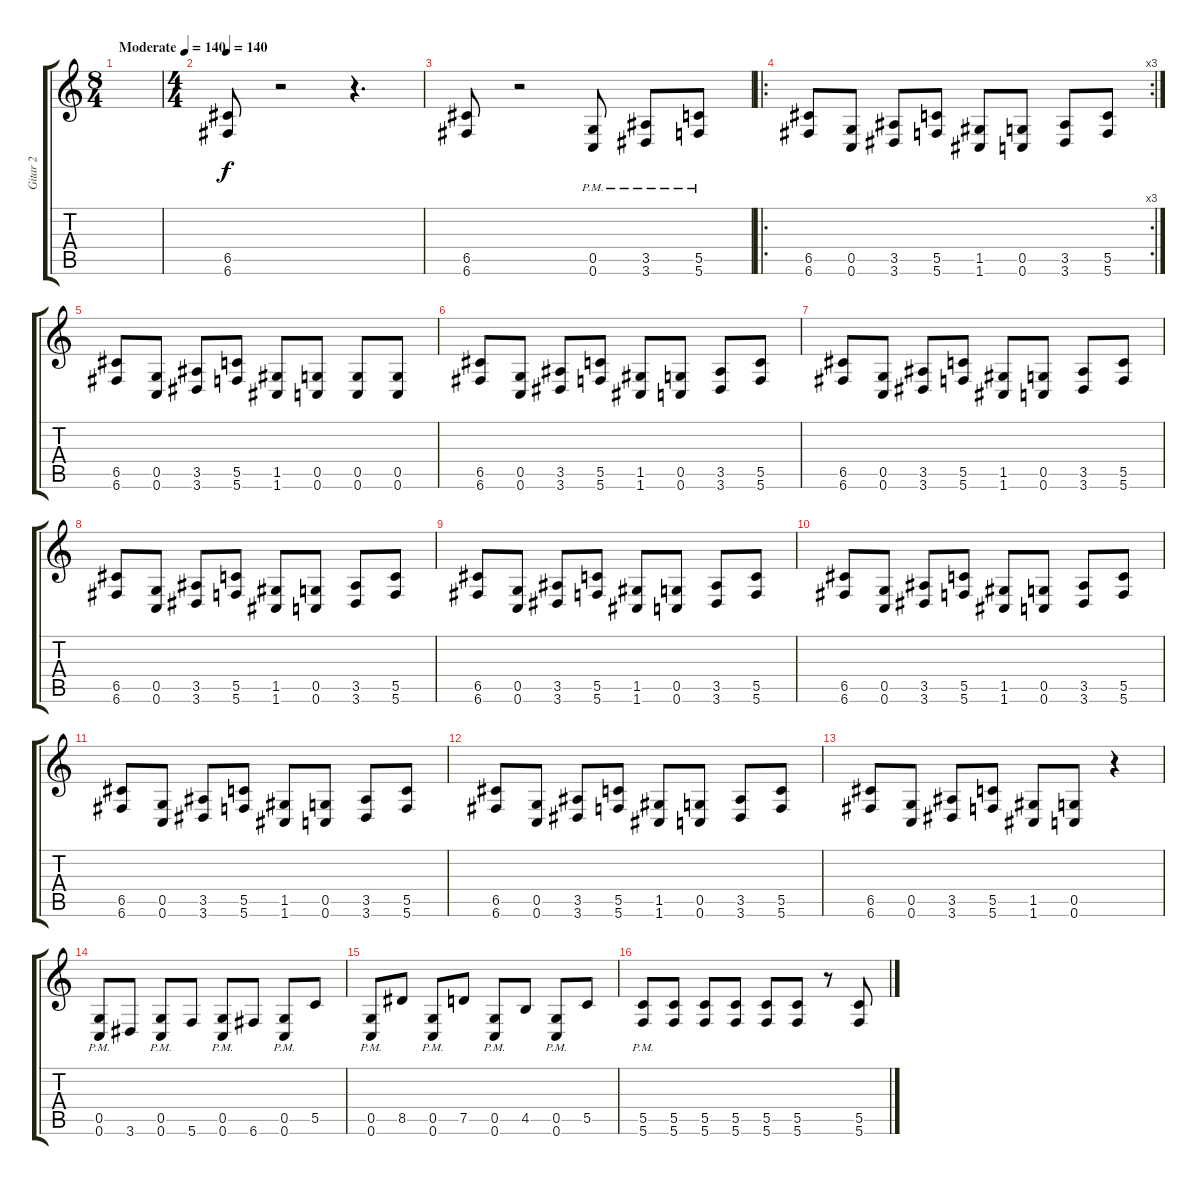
\track ("Gitar 2" "Gitar 2") {instrument distortionguitar}
\staff {score tabs}
\tuning (D4 A3 F3 C3 G2 C2) {hide}
\ts (8 4)
\tempo (140 "Moderate")
\clef g2
\ks c
|
\ts (4 4)
\tempo 140
(6.5 6.6).8 r.2 r.4{d} |
(6.5 6.6).8 r.2 (0.5{pm} 0.6{pm}).8 (3.5{pm} 3.6{pm}).8 (5.5{pm} 5.6{pm}).8 |
\ro
\rc 3
(6.5 6.6).8 (0.5 0.6).8 (3.5 3.6).8 (5.5 5.6).8 (1.5 1.6).8 (0.5 0.6).8 (3.5 3.6).8 (5.5 5.6).8 |
(6.5 6.6).8 (0.5 0.6).8 (3.5 3.6).8 (5.5 5.6).8 (1.5 1.6).8 (0.5 0.6).8 (0.5 0.6).8 (0.5 0.6).8 |
(6.5 6.6).8 (0.5 0.6).8 (3.5 3.6).8 (5.5 5.6).8 (1.5 1.6).8 (0.5 0.6).8 (3.5 3.6).8 (5.5 5.6).8 |
(6.5 6.6).8 (0.5 0.6).8 (3.5 3.6).8 (5.5 5.6).8 (1.5 1.6).8 (0.5 0.6).8 (3.5 3.6).8 (5.5 5.6).8 |
(6.5 6.6).8 (0.5 0.6).8 (3.5 3.6).8 (5.5 5.6).8 (1.5 1.6).8 (0.5 0.6).8 (3.5 3.6).8 (5.5 5.6).8 |
(6.5 6.6).8 (0.5 0.6).8 (3.5 3.6).8 (5.5 5.6).8 (1.5 1.6).8 (0.5 0.6).8 (3.5 3.6).8 (5.5 5.6).8 |
(6.5 6.6).8 (0.5 0.6).8 (3.5 3.6).8 (5.5 5.6).8 (1.5 1.6).8 (0.5 0.6).8 (3.5 3.6).8 (5.5 5.6).8 |
(6.5 6.6).8 (0.5 0.6).8 (3.5 3.6).8 (5.5 5.6).8 (1.5 1.6).8 (0.5 0.6).8 (3.5 3.6).8 (5.5 5.6).8 |
(6.5 6.6).8 (0.5 0.6).8 (3.5 3.6).8 (5.5 5.6).8 (1.5 1.6).8 (0.5 0.6).8 (3.5 3.6).8 (5.5 5.6).8 |
(6.5 6.6).8 (0.5 0.6).8 (3.5 3.6).8 (5.5 5.6).8 (1.5 1.6).8 (0.5 0.6).8 r.4 |
(0.5{pm} 0.6{pm}).8 3.6.8 (0.5{pm} 0.6{pm}).8 5.6.8 (0.5{pm} 0.6{pm}).8 6.6.8 (0.5{pm} 0.6{pm}).8 5.5.8 |
(0.5{pm} 0.6{pm}).8 8.5.8 (0.5{pm} 0.6{pm}).8 7.5.8 (0.5{pm} 0.6{pm}).8 4.5.8 (0.5{pm} 0.6{pm}).8 5.5.8 |
(5.5{pm} 5.6{pm}).8 (5.5 5.6).8 (5.5 5.6).8 (5.5 5.6).8 (5.5 5.6).8 (5.5 5.6).8 r.8 (5.5 5.6).8
